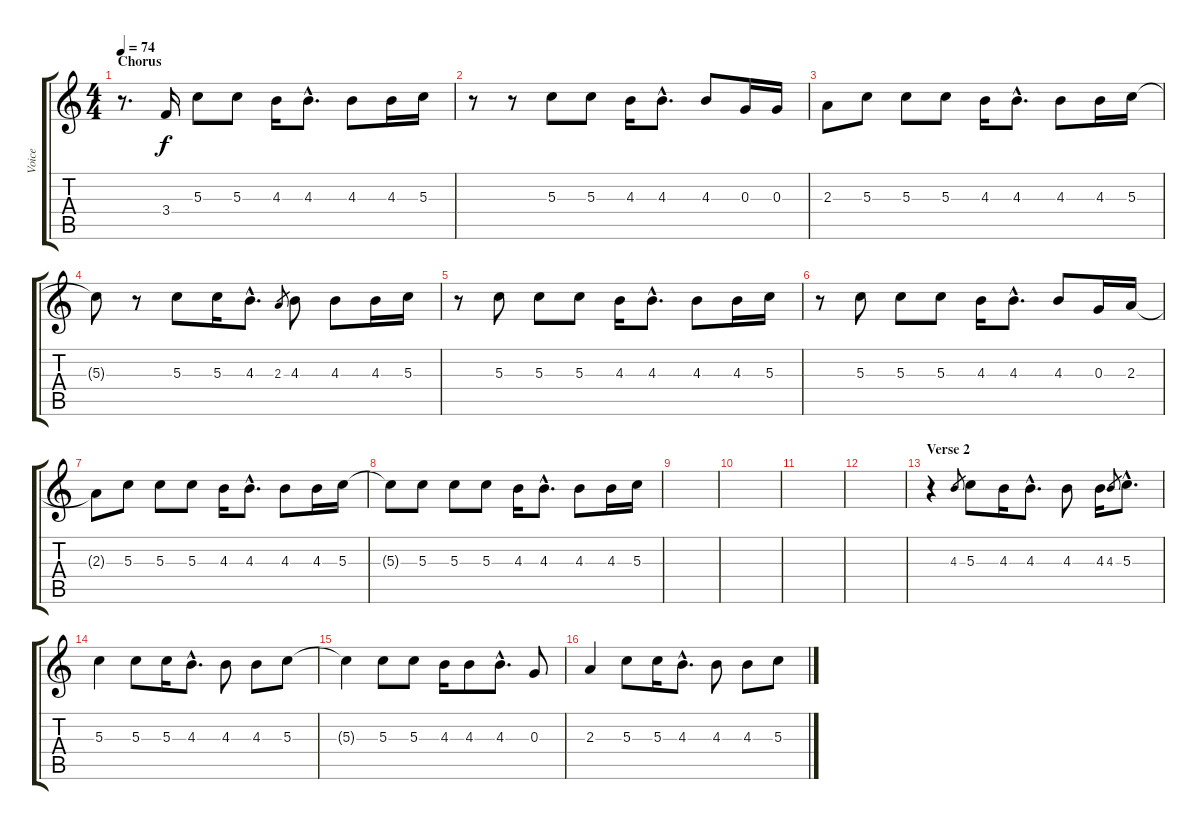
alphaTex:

\track ("Voice" "Voice") {instrument contrabass}
\staff {score tabs}
\tuning (E4 B3 G3 D3 A2 E2) {hide}
\ts (4 4)
\section ("" "Chorus")
\tempo 74
\clef g2
\ks c
r.8{d dy f} 3.4.16 5.3.8 5.3.8 4.3.16 4.3{hac}.8{d} 4.3.8 4.3.16 5.3.16 |
r.8 r.8 5.3.8 5.3.8 4.3.16 4.3{hac}.8{d} 4.3.8 0.3.16 0.3.16 |
2.3.8 5.3.8 5.3.8 5.3.8 4.3.16 4.3{hac}.8{d} 4.3.8 4.3.16 5.3.16 |
5.3{t}.8 r.8 5.3.8 5.3.16 4.3{hac}.8{d} 2.3.8{gr} 4.3.8 4.3.8 4.3.16 5.3.16 |
r.8 5.3.8 5.3.8 5.3.8 4.3.16 4.3{hac}.8{d} 4.3.8 4.3.16 5.3.16 |
r.8 5.3.8 5.3.8 5.3.8 4.3.16 4.3{hac}.8{d} 4.3.8 0.3.16 2.3.16 |
2.3{t}.8 5.3.8 5.3.8 5.3.8 4.3.16 4.3{hac}.8{d} 4.3.8 4.3.16 5.3.16 |
5.3{t}.8 5.3.8 5.3.8 5.3.8 4.3.16 4.3{hac}.8{d} 4.3.8 4.3.16 5.3.16 |
|
|
|
|
\section ("" "Verse 2")
r.4 4.3.8{gr} 5.3.8 4.3.16 4.3{hac}.8{d} 4.3.8 4.3.16 4.3.8{gr} 5.3{hac}.8{d} |
5.3.4 5.3.8 5.3.16 4.3{hac}.8{d} 4.3.8 4.3.8 5.3.8 |
5.3{t}.4 5.3.8 5.3.8 4.3.16 4.3.8 4.3{hac}.8{d} 0.3.8 |
2.3.4 5.3.8 5.3.16 4.3{hac}.8{d} 4.3.8 4.3.8 5.3.8
